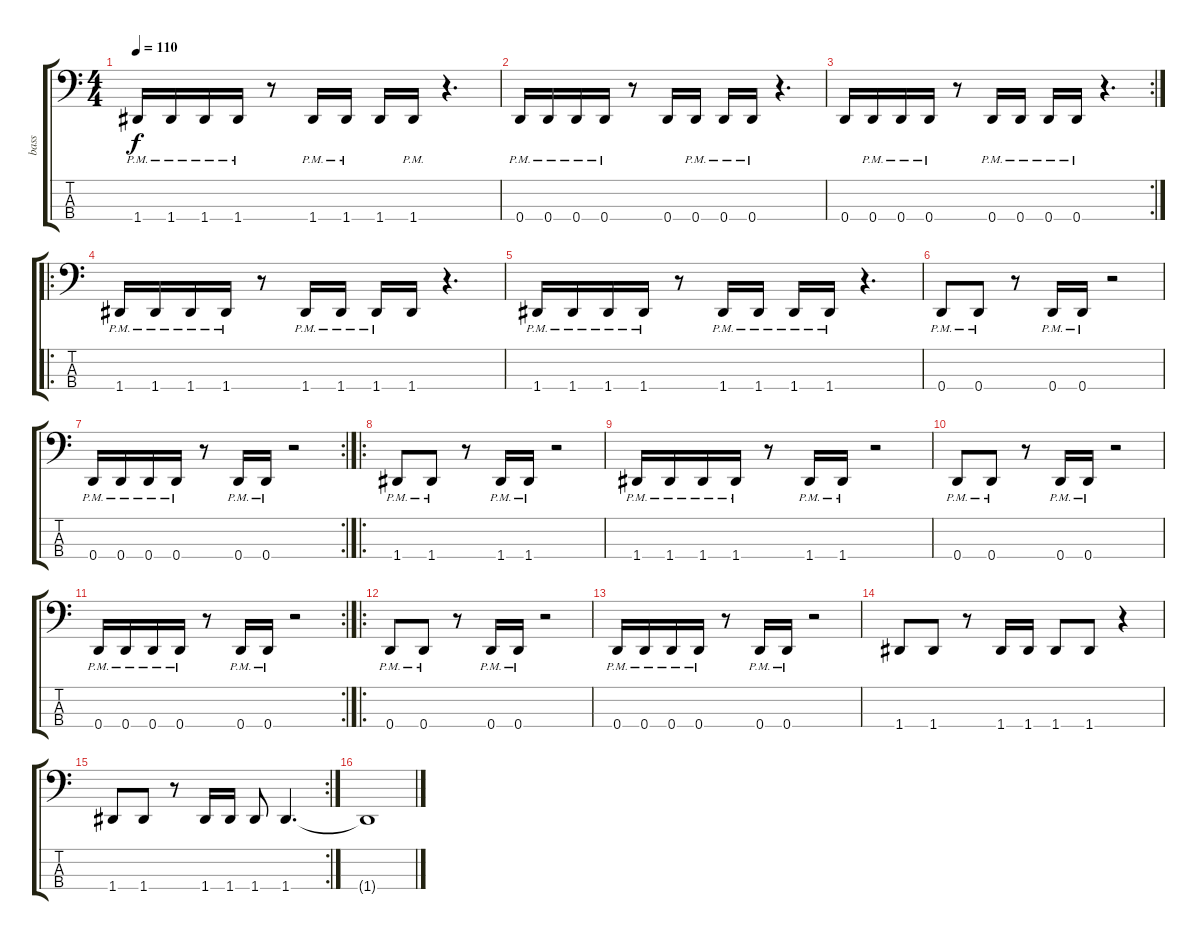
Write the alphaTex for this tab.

\track ("bass" "bass") {instrument electricbassfinger}
\staff {score tabs}
\tuning (G2 D2 A1 D1) {hide}
\ts (4 4)
\tempo 110
\clef f4
\ks c
1.4{pm}.16{dy f} 1.4{pm}.16 1.4{pm}.16 1.4{pm}.16 r.8 1.4{pm}.16 1.4{pm}.16 1.4.16 1.4{pm}.16 r.4{d} |
0.4{pm}.16 0.4{pm}.16 0.4{pm}.16 0.4{pm}.16 r.8 0.4.16 0.4{pm}.16 0.4{pm}.16 0.4{pm}.16 r.4{d} |
\rc 2
0.4.16 0.4{pm}.16 0.4{pm}.16 0.4{pm}.16 r.8 0.4{pm}.16 0.4{pm}.16 0.4{pm}.16 0.4{pm}.16 r.4{d} |
\ro
1.4{pm}.16 1.4{pm}.16 1.4{pm}.16 1.4{pm}.16 r.8 1.4{pm}.16 1.4{pm}.16 1.4{pm}.16 1.4.16 r.4{d} |
1.4{pm}.16 1.4{pm}.16 1.4{pm}.16 1.4{pm}.16 r.8 1.4{pm}.16 1.4{pm}.16 1.4{pm}.16 1.4{pm}.16 r.4{d} |
0.4{pm}.8 0.4{pm}.8 r.8 0.4{pm}.16 0.4{pm}.16 r.2 |
\rc 2
0.4{pm}.16 0.4{pm}.16 0.4{pm}.16 0.4{pm}.16 r.8 0.4{pm}.16 0.4{pm}.16 r.2 |
\ro
1.4{pm}.8 1.4{pm}.8 r.8 1.4{pm}.16 1.4{pm}.16 r.2 |
1.4{pm}.16 1.4{pm}.16 1.4{pm}.16 1.4{pm}.16 r.8 1.4{pm}.16 1.4{pm}.16 r.2 |
0.4{pm}.8 0.4{pm}.8 r.8 0.4{pm}.16 0.4{pm}.16 r.2 |
\rc 2
0.4{pm}.16 0.4{pm}.16 0.4{pm}.16 0.4{pm}.16 r.8 0.4{pm}.16 0.4{pm}.16 r.2 |
\ro
0.4{pm}.8 0.4{pm}.8 r.8 0.4{pm}.16 0.4{pm}.16 r.2 |
0.4{pm}.16 0.4{pm}.16 0.4{pm}.16 0.4{pm}.16 r.8 0.4{pm}.16 0.4{pm}.16 r.2 |
1.4.8 1.4.8 r.8 1.4.16 1.4.16 1.4.8 1.4.8 r.4 |
\rc 2
1.4.8 1.4.8 r.8 1.4.16 1.4.16 1.4.8 1.4.4{d} |
1.4{t}.1
